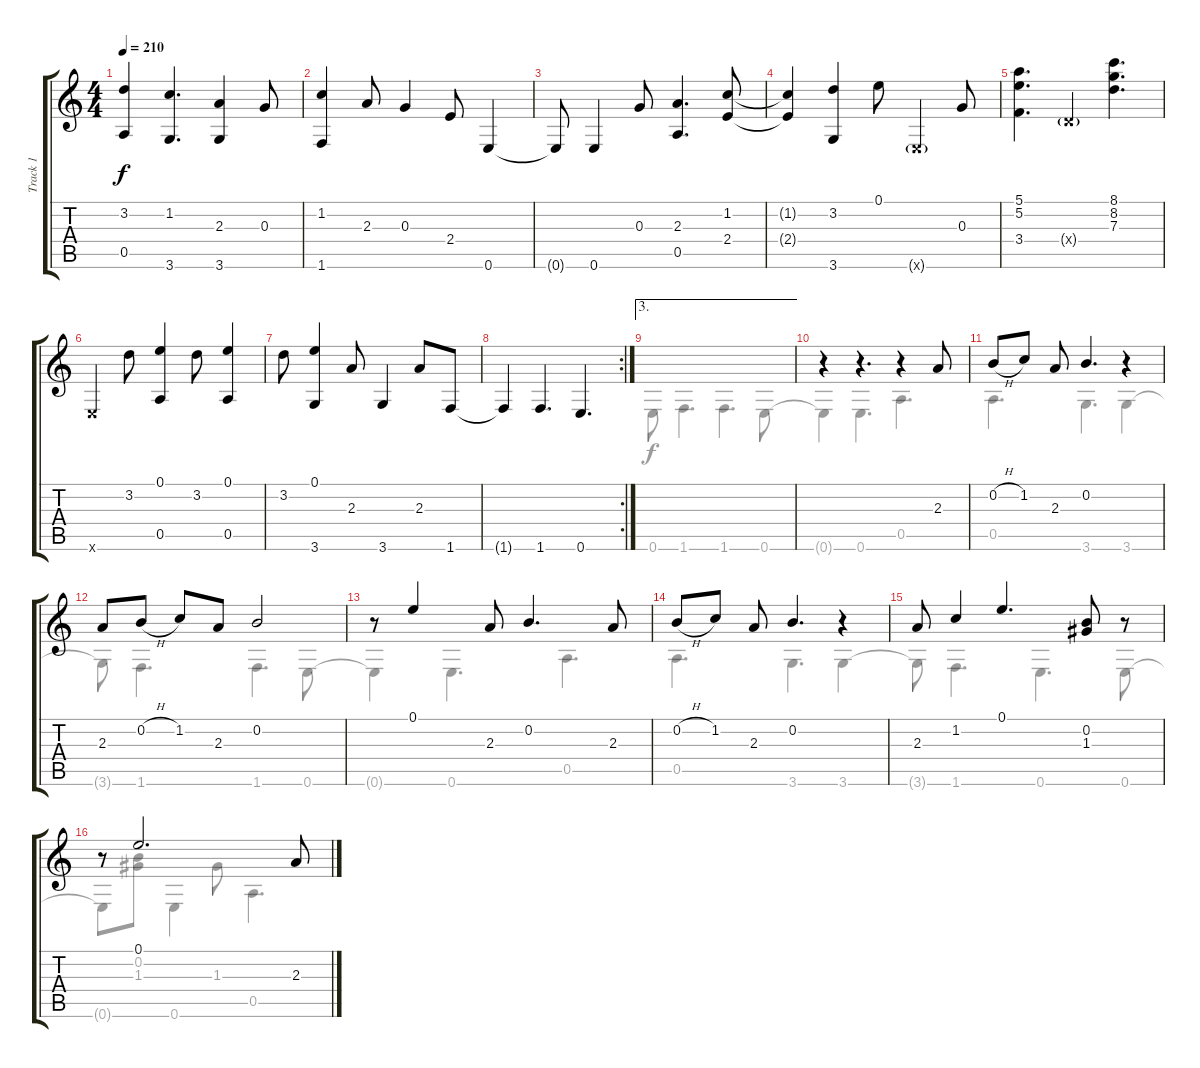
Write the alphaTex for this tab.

\track ("Track 1" "Track 1") {instrument acousticguitarnylon}
\staff {score tabs}
\tuning (E4 B3 G3 D3 A2 E2) {hide}
\voice
\ts (4 4)
\tempo 210
\clef g2
\ks c
(3.2{t} 0.5{t}).4{dy f} (1.2 3.6).4{d} (2.3 3.6).4 0.3.8 |
(1.2 1.6).4 2.3.8 0.3.4 2.4.8 0.6.4 |
0.6{t}.8 0.6.4 0.3.8 (2.3 0.5).4{d} (1.2 2.4).8 |
(1.2{t} 2.4{t}).4 (3.2 3.6).4 0.1.8 0.6{g x}.4 0.3.8 |
(5.1 5.2 3.4).4{d} 0.4{g x}.4 (8.1 8.2 7.3).4{d} |
0.6{x}.4 3.2.8 (0.1 0.5).4 3.2.8 (0.1 0.5).4 |
3.2.8 (0.1 3.6).4 2.3.8 3.6.4 2.3.8 1.6.8 |
\rc 2
1.6{t}.4 1.6.4{d} 0.6.4{d} |
\ae 3
|
r.4 r.4{d} r.4 2.3.8 |
0.2{h}.8 1.2.8 2.3.8 0.2.4{d} r.4 |
2.3.8 0.2{h}.8 1.2.8 2.3.8 0.2.2 |
r.8 0.1.4 2.3.8 0.2.4{d} 2.3.8 |
0.2{h}.8 1.2.8 2.3.8 0.2.4{d} r.4 |
2.3.8 1.2.4 0.1.4{d} (0.2 1.3).8 r.8 |
r.8 0.1.2{d} 2.3.8
\voice
\clef g2
\ottava regular
\simile none
\ks c
|
|
|
|
|
|
|
|
0.6.8 1.6.4{d} 1.6.4{d} 0.6.8 |
0.6{t}.4 0.6.4{d} 0.5.4{d} |
0.5.4{d} 3.6.4{d} 3.6.4 |
3.6{t}.8 1.6.4{d} 1.6.4{d} 0.6.8 |
0.6{t}.4 0.6.4{d} 0.5.4{d} |
0.5.4{d} 3.6.4{d} 3.6.4 |
3.6{t}.8 1.6.4{d} 0.6.4{d} 0.6.8 |
0.6{t}.8 (0.2 1.3).8 0.6.4 1.3.8 0.5.4{d}
